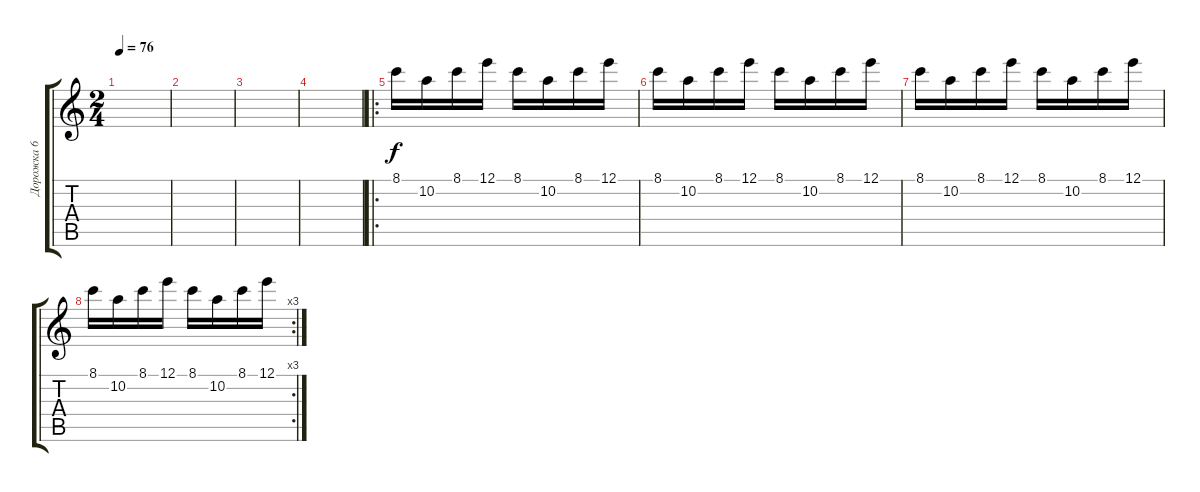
\track ("Дорожка 6" "Дорожка 6") {instrument acousticguitarnylon}
\staff {score tabs}
\tuning (E4 B3 G3 D3 A2 E2) {hide}
\ts (2 4)
\tempo 76
\clef g2
\ks c
|
|
|
|
\ro
8.1.16 10.2.16 8.1.16 12.1.16 8.1.16 10.2.16 8.1.16 12.1.16 |
8.1.16 10.2.16 8.1.16 12.1.16 8.1.16 10.2.16 8.1.16 12.1.16 |
8.1.16 10.2.16 8.1.16 12.1.16 8.1.16 10.2.16 8.1.16 12.1.16 |
\rc 3
8.1.16 10.2.16 8.1.16 12.1.16 8.1.16 10.2.16 8.1.16 12.1.16
